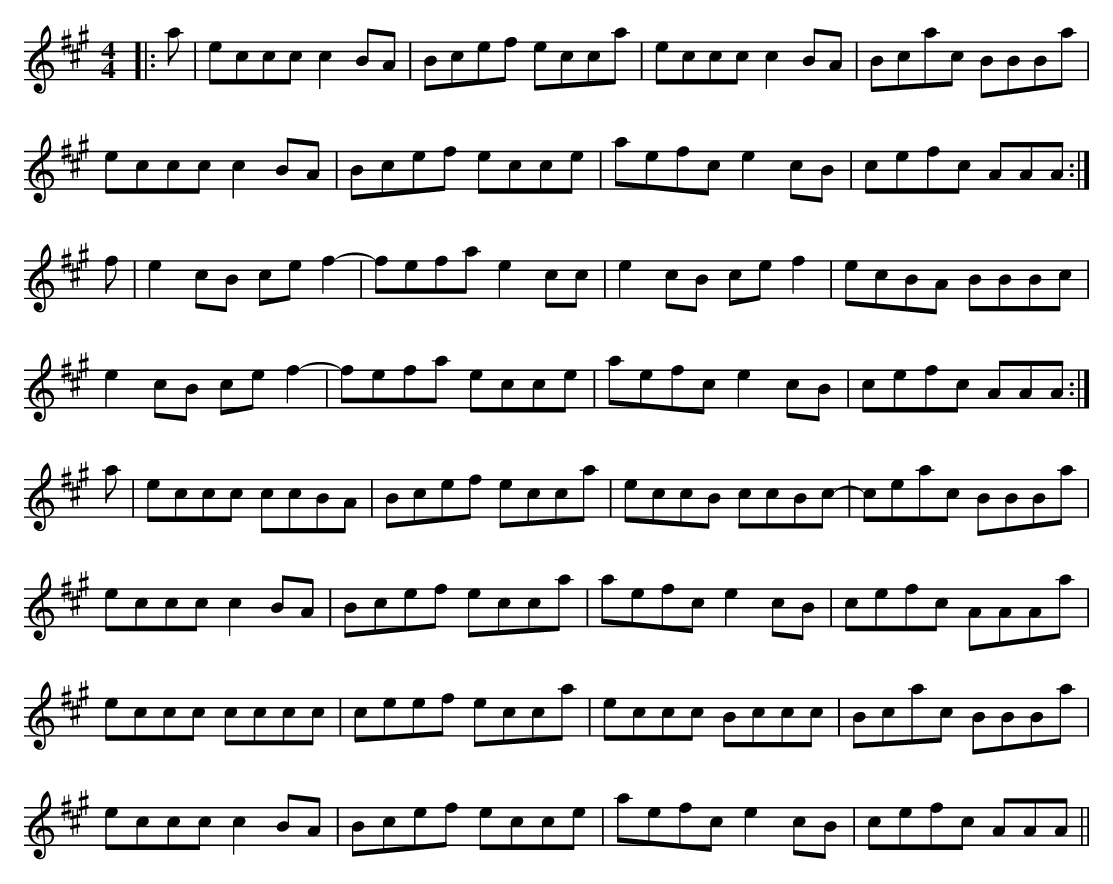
X:1
M:4/4
K:A
|:a|eccc c2 BA|Bcef ecca|eccc c2 BA|Bcac BBBa|
eccc c2 BA|Bcef ecce|aefc e2 cB|cefc AAA:|
f|e2 cB ce f2-|fefa e2 cc|e2 cB ce f2|ecBA BBBc|
e2 cB ce f2-|fefa ecce|aefc e2 cB|cefc AAA:|
a|eccc ccBA|Bcef ecca|eccB ccBc-|ceac BBBa|
eccc c2 BA|Bcef ecca|aefc e2 cB|cefc AAAa|
eccc cccc|ceef ecca|eccc Bccc|Bcac BBBa|
eccc c2 BA|Bcef ecce|aefc e2 cB|cefc AAA||
